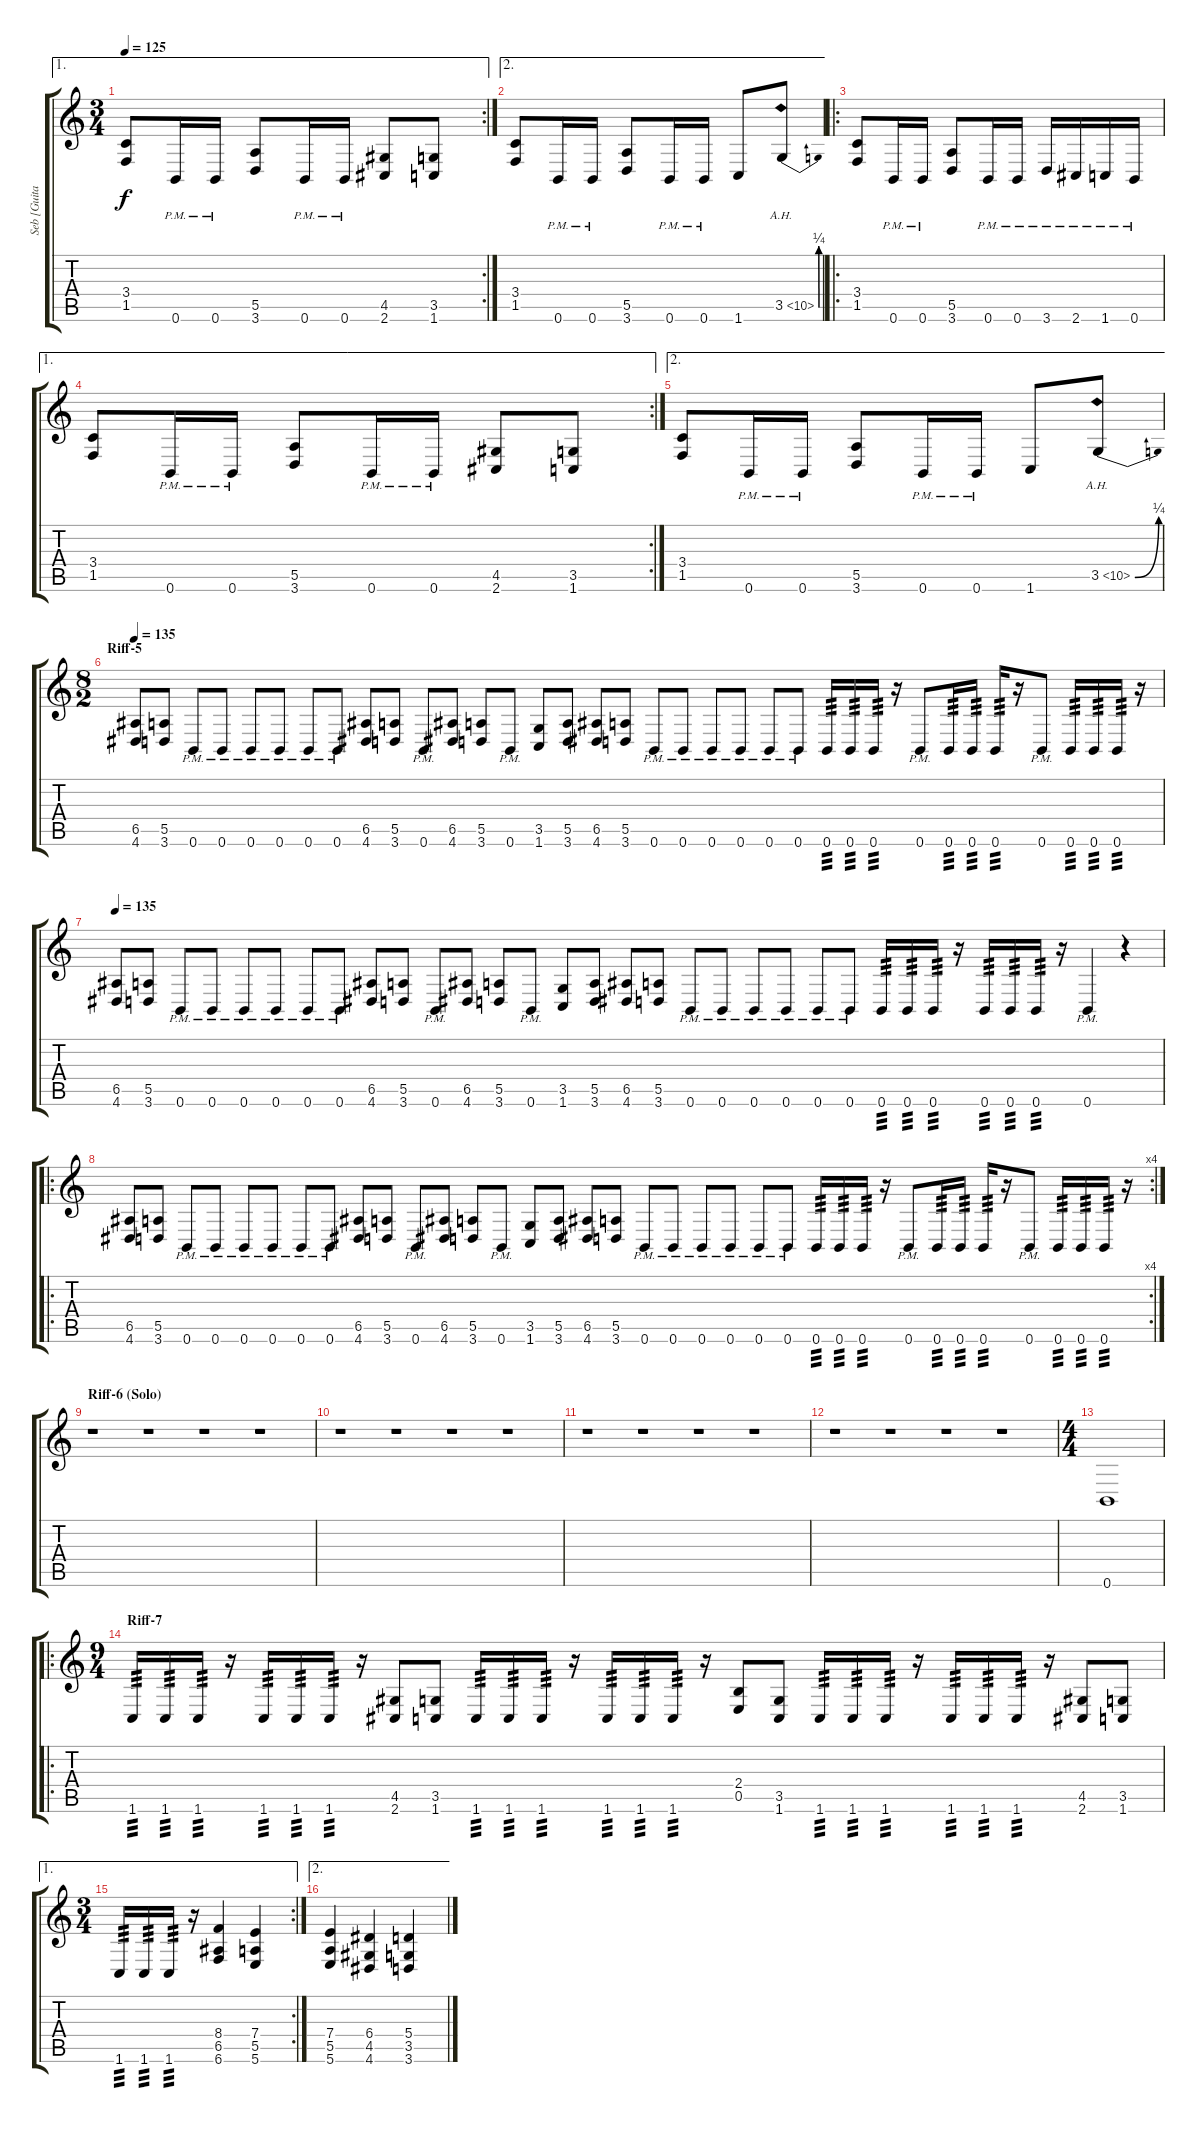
\track ("Seb [Guitar Left]" "Seb [Guita") {instrument distortionguitar}
\staff {score tabs}
\tuning (B3 Gb3 D3 A2 E2 B1) {hide}
\ae 1
\rc 2
\ts (3 4)
\tempo 125
\clef g2
\ks c
(3.4 1.5).8{dy f} 0.6{pm}.16 0.6{pm}.16 (5.5 3.6).8 0.6{pm}.16 0.6{pm}.16 (4.5 2.6).8 (3.5 1.6).8 |
\ae 2
(3.4 1.5).8 0.6{pm}.16 0.6{pm}.16 (5.5 3.6).8 0.6{pm}.16 0.6{pm}.16 1.6.8 3.5{be (bend 0 0 60 1) ah 7}.8 |
\ro
(3.4 1.5).8 0.6{pm}.16 0.6{pm}.16 (5.5 3.6).8 0.6{pm}.16 0.6{pm}.16 3.6{pm}.16 2.6{pm}.16 1.6{pm}.16 0.6{pm}.16 |
\ae 1
\rc 2
(3.4 1.5).8 0.6{pm}.16 0.6{pm}.16 (5.5 3.6).8 0.6{pm}.16 0.6{pm}.16 (4.5 2.6).8 (3.5 1.6).8 |
\ae 2
(3.4 1.5).8 0.6{pm}.16 0.6{pm}.16 (5.5 3.6).8 0.6{pm}.16 0.6{pm}.16 1.6.8 3.5{be (bend 0 0 60 1) ah 7}.8 |
\ts (8 2)
\section ("" "Riff-5")
\tempo 135
(6.5 4.6).8 (5.5 3.6).8 0.6{pm}.8 0.6{pm}.8 0.6{pm}.8 0.6{pm}.8 0.6{pm}.8 0.6{pm}.8 (6.5 4.6).8 (5.5 3.6).8 0.6{pm}.8 (6.5 4.6).8 (5.5 3.6).8 0.6{pm}.8 (3.5 1.6).8 (5.5 3.6).8 (6.5 4.6).8 (5.5 3.6).8 0.6{pm}.8 0.6{pm}.8 0.6{pm}.8 0.6{pm}.8 0.6{pm}.8 0.6{pm}.8 0.6.16{tp 3} 0.6.16{tp 3} 0.6.16{tp 3} r.16 0.6{pm}.8 0.6.16{tp 3} 0.6.16{tp 3} 0.6.16{tp 3} r.16 0.6{pm}.8 0.6.16{tp 3} 0.6.16{tp 3} 0.6.16{tp 3} r.16 |
\tempo 135
(6.5 4.6).8 (5.5 3.6).8 0.6{pm}.8 0.6{pm}.8 0.6{pm}.8 0.6{pm}.8 0.6{pm}.8 0.6{pm}.8 (6.5 4.6).8 (5.5 3.6).8 0.6{pm}.8 (6.5 4.6).8 (5.5 3.6).8 0.6{pm}.8 (3.5 1.6).8 (5.5 3.6).8 (6.5 4.6).8 (5.5 3.6).8 0.6{pm}.8 0.6{pm}.8 0.6{pm}.8 0.6{pm}.8 0.6{pm}.8 0.6{pm}.8 0.6.16{tp 3} 0.6.16{tp 3} 0.6.16{tp 3} r.16 0.6.16{tp 3} 0.6.16{tp 3} 0.6.16{tp 3} r.16 0.6{pm}.4 r.4 |
\ro
\rc 4
(6.5 4.6).8 (5.5 3.6).8 0.6{pm}.8 0.6{pm}.8 0.6{pm}.8 0.6{pm}.8 0.6{pm}.8 0.6{pm}.8 (6.5 4.6).8 (5.5 3.6).8 0.6{pm}.8 (6.5 4.6).8 (5.5 3.6).8 0.6{pm}.8 (3.5 1.6).8 (5.5 3.6).8 (6.5 4.6).8 (5.5 3.6).8 0.6{pm}.8 0.6{pm}.8 0.6{pm}.8 0.6{pm}.8 0.6{pm}.8 0.6{pm}.8 0.6.16{tp 3} 0.6.16{tp 3} 0.6.16{tp 3} r.16 0.6{pm}.8 0.6.16{tp 3} 0.6.16{tp 3} 0.6.16{tp 3} r.16 0.6{pm}.8 0.6.16{tp 3} 0.6.16{tp 3} 0.6.16{tp 3} r.16 |
\section ("" "Riff-6 (Solo)")
r.1 r.1 r.1 r.1 |
r.1 r.1 r.1 r.1 |
r.1 r.1 r.1 r.1 |
r.1 r.1 r.1 r.1 |
\ts (4 4)
0.6.1 |
\ro
\ts (9 4)
\section ("" "Riff-7")
1.6.16{tp 3} 1.6.16{tp 3} 1.6.16{tp 3} r.16 1.6.16{tp 3} 1.6.16{tp 3} 1.6.16{tp 3} r.16 (4.5 2.6).8 (3.5 1.6).8 1.6.16{tp 3} 1.6.16{tp 3} 1.6.16{tp 3} r.16 1.6.16{tp 3} 1.6.16{tp 3} 1.6.16{tp 3} r.16 (2.4 0.5).8 (3.5 1.6).8 1.6.16{tp 3} 1.6.16{tp 3} 1.6.16{tp 3} r.16 1.6.16{tp 3} 1.6.16{tp 3} 1.6.16{tp 3} r.16 (4.5 2.6).8 (3.5 1.6).8 |
\ae 1
\rc 2
\ts (3 4)
1.6.16{tp 3} 1.6.16{tp 3} 1.6.16{tp 3} r.16 (8.4 6.5 6.6).4 (7.4 5.5 5.6).4 |
\ae 2
(7.4 5.5 5.6).4 (6.4 4.5 4.6).4 (5.4 3.5 3.6).4
